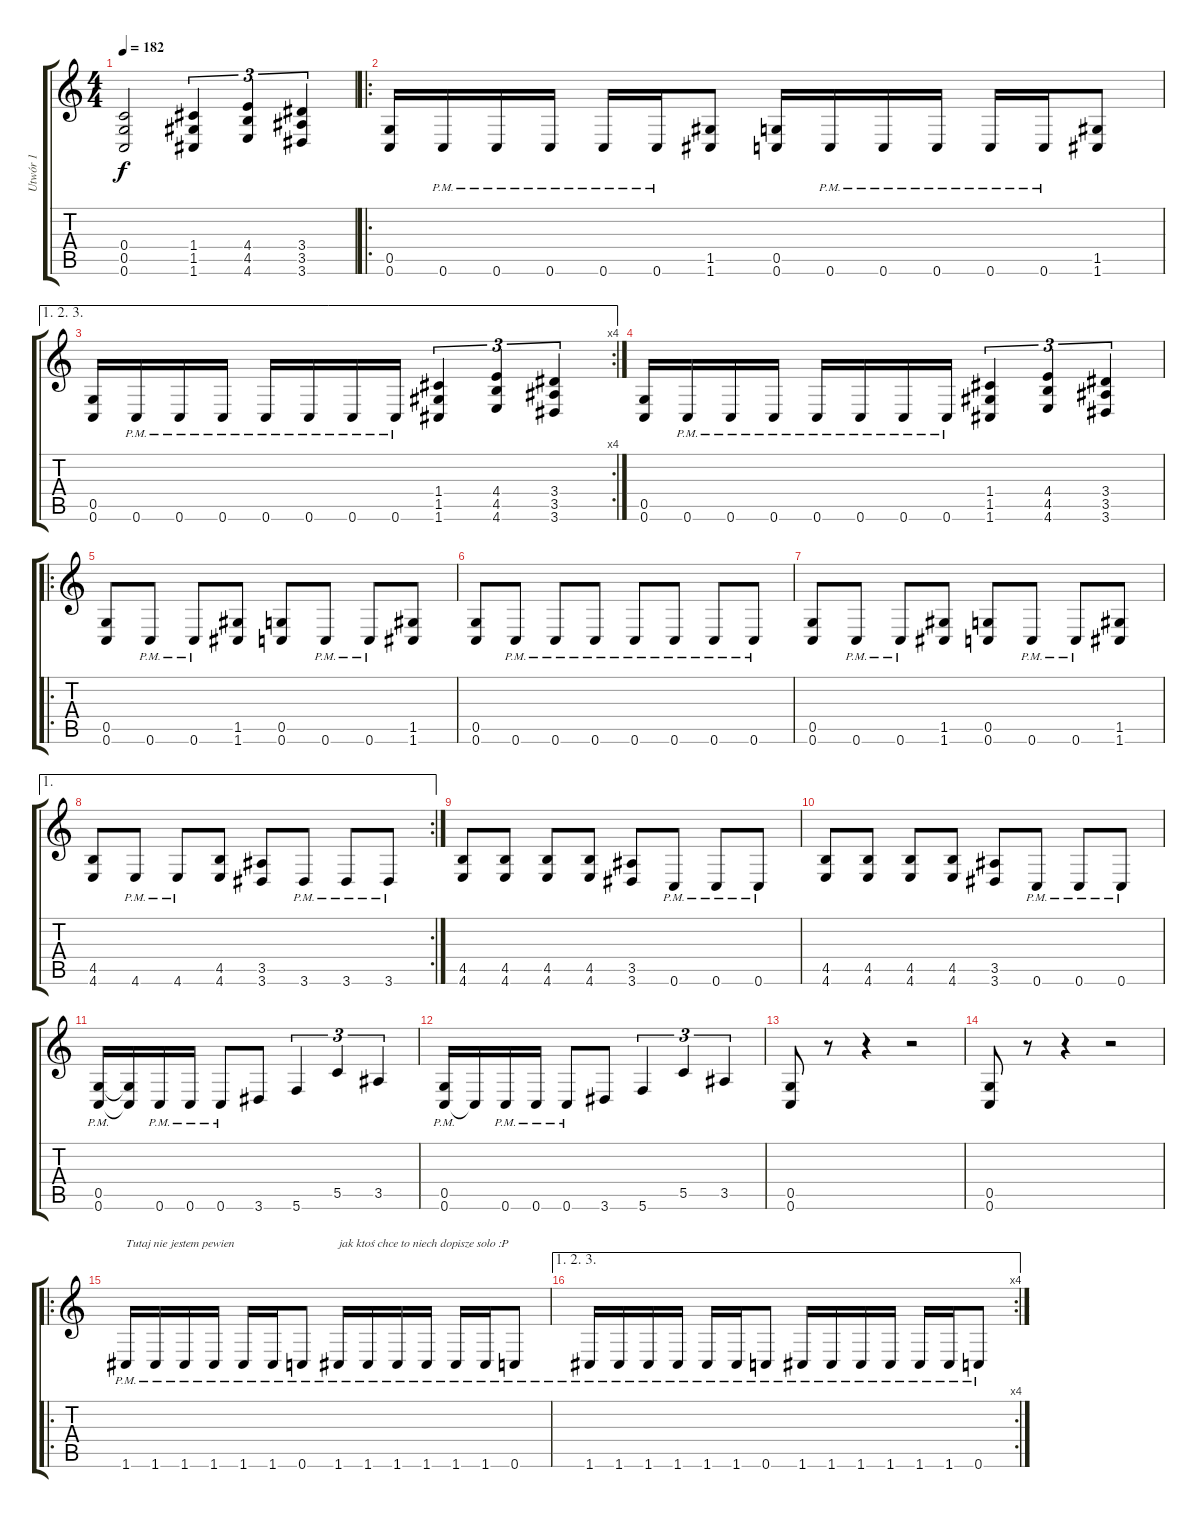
\track ("Utwór 1" "Utwór 1") {instrument distortionguitar}
\staff {score tabs}
\tuning (D4 A3 F3 C3 G2 C2) {hide}
\ts (4 4)
\tempo 182
\clef g2
\ks c
(0.4{t} 0.5{t} 0.6{t}).2{dy f} (1.4 1.5 1.6).4{tu (3 2)} (4.4 4.5 4.6).4{tu (3 2)} (3.4 3.5 3.6).4{tu (3 2)} |
\ro
(0.5 0.6).16 0.6{pm}.16 0.6{pm}.16 0.6{pm}.16 0.6{pm}.16 0.6{pm}.16 (1.5 1.6).8 (0.5 0.6).16 0.6{pm}.16 0.6{pm}.16 0.6{pm}.16 0.6{pm}.16 0.6{pm}.16 (1.5 1.6).8 |
\ae (1 2 3)
\rc 4
(0.5 0.6).16 0.6{pm}.16 0.6{pm}.16 0.6{pm}.16 0.6{pm}.16 0.6{pm}.16 0.6{pm}.16 0.6{pm}.16 (1.4 1.5 1.6).4{tu (3 2)} (4.4 4.5 4.6).4{tu (3 2)} (3.4 3.5 3.6).4{tu (3 2)} |
(0.5 0.6).16 0.6{pm}.16 0.6{pm}.16 0.6{pm}.16 0.6{pm}.16 0.6{pm}.16 0.6{pm}.16 0.6{pm}.16 (1.4 1.5 1.6).4{tu (3 2)} (4.4 4.5 4.6).4{tu (3 2)} (3.4 3.5 3.6).4{tu (3 2)} |
\ro
(0.5 0.6).8 0.6{pm}.8 0.6{pm}.8 (1.5 1.6).8 (0.5 0.6).8 0.6{pm}.8 0.6{pm}.8 (1.5 1.6).8 |
(0.5 0.6).8 0.6{pm}.8 0.6{pm}.8 0.6{pm}.8 0.6{pm}.8 0.6{pm}.8 0.6{pm}.8 0.6{pm}.8 |
(0.5 0.6).8 0.6{pm}.8 0.6{pm}.8 (1.5 1.6).8 (0.5 0.6).8 0.6{pm}.8 0.6{pm}.8 (1.5 1.6).8 |
\ae 1
\rc 2
(4.5 4.6).8 4.6{pm}.8 4.6{pm}.8 (4.5 4.6).8 (3.5 3.6).8 3.6{pm}.8 3.6{pm}.8 3.6{pm}.8 |
(4.5 4.6).8 (4.5 4.6).8 (4.5 4.6).8 (4.5 4.6).8 (3.5 3.6).8 0.6{pm}.8 0.6{pm}.8 0.6{pm}.8 |
(4.5 4.6).8 (4.5 4.6).8 (4.5 4.6).8 (4.5 4.6).8 (3.5 3.6).8 0.6{pm}.8 0.6{pm}.8 0.6{pm}.8 |
(0.5{pm} 0.6{pm}).16 (0.5{t} 0.6{t}).16 0.6{pm}.16 0.6{pm}.16 0.6{pm}.8 3.6.8 5.6.4{tu (3 2)} 5.5.4{tu (3 2)} 3.5.4{tu (3 2)} |
(0.5{pm} 0.6{pm}).16 0.6{t}.16 0.6{pm}.16 0.6{pm}.16 0.6{pm}.8 3.6.8 5.6.4{tu (3 2)} 5.5.4{tu (3 2)} 3.5.4{tu (3 2)} |
(0.5 0.6).8 r.8 r.4 r.2 |
(0.5 0.6).8 r.8 r.4 r.2 |
\ro
1.6{pm}.16{txt "Tutaj nie jestem pewien"} 1.6{pm}.16 1.6{pm}.16 1.6{pm}.16 1.6{pm}.16 1.6{pm}.16 0.6{pm}.8 1.6{pm}.16{txt "jak ktoś chce to niech dopisze solo :P"} 1.6{pm}.16 1.6{pm}.16 1.6{pm}.16 1.6{pm}.16 1.6{pm}.16 0.6{pm}.8 |
\ae (1 2 3)
\rc 4
1.6{pm}.16 1.6{pm}.16 1.6{pm}.16 1.6{pm}.16 1.6{pm}.16 1.6{pm}.16 0.6{pm}.8 1.6{pm}.16 1.6{pm}.16 1.6{pm}.16 1.6{pm}.16 1.6{pm}.16 1.6{pm}.16 0.6{pm}.8
